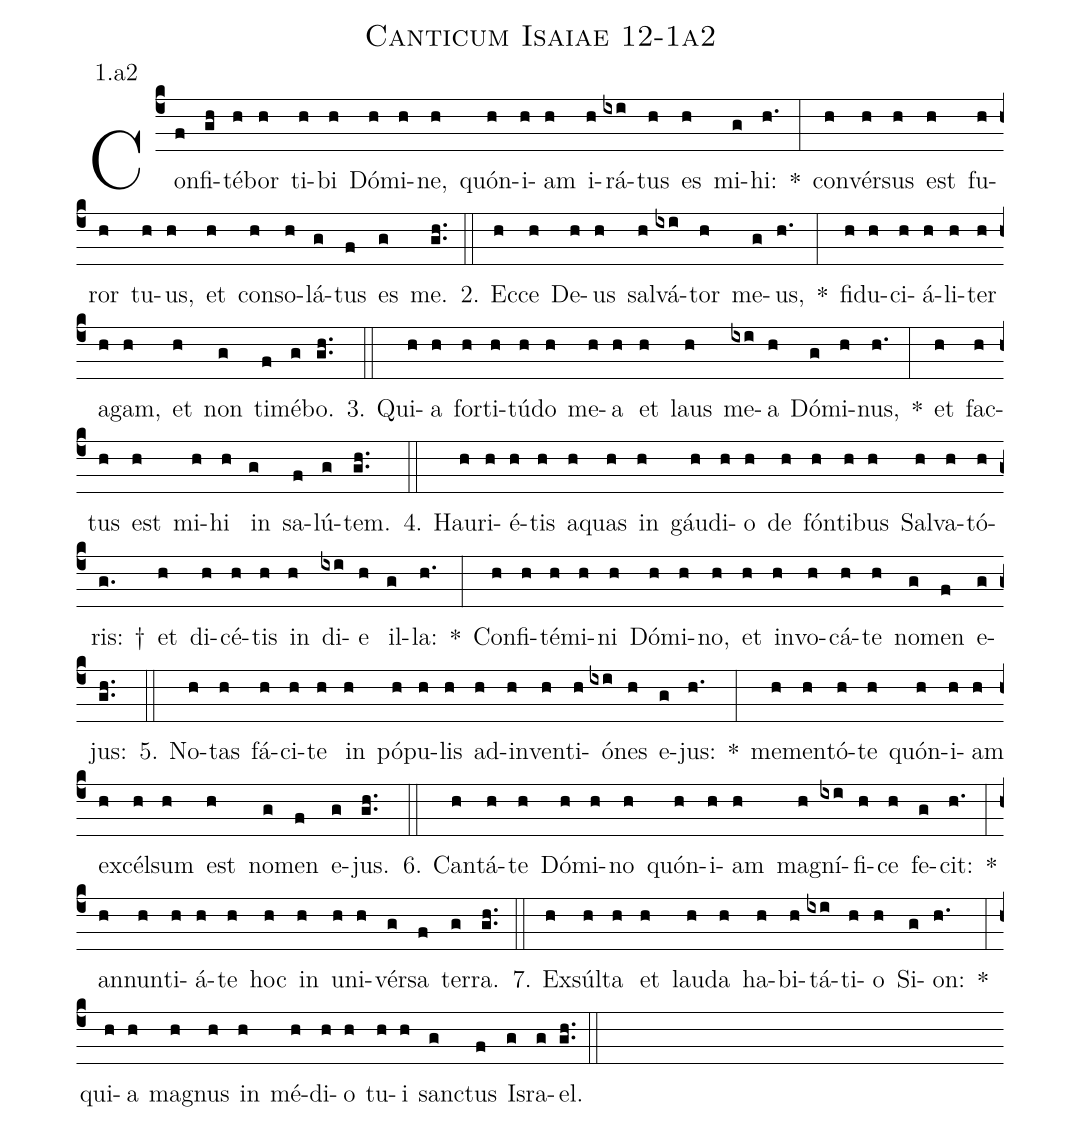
name: Canticum Isaiae 12-1a2;
annotation: 1.a2;
%%
(c4)Con(f)fi(gh)té(h)bor(h) ti(h)bi(h) Dó(h)mi(h)ne,(h) quón(h)i(h)am(h) i(h)rá(ixi)tus(h) es(h) mi(g)hi:(h.) *(:) con(h)vér(h)sus(h) est(h) fu(h)ror(h) tu(h)us,(h) et(h) con(h)so(h)lá(g)tus(f) es(g) me.(gh..) (::)
2. Ec(h)ce(h) De(h)us(h) sal(h)vá(ixi)tor(h) me(g)us,(h.) *(:) fi(h)du(h)ci(h)á(h)li(h)ter(h) a(h)gam,(h) et(h) non(g) ti(f)mé(g)bo.(gh..) (::)
3. Qui(h)a(h) for(h)ti(h)tú(h)do(h) me(h)a(h) et(h) laus(h) me(ixi)a(h) Dó(g)mi(h)nus,(h.) *(:) et(h) fac(h)tus(h) est(h) mi(h)hi(h) in(g) sa(f)lú(g)tem.(gh..) (::)
4. Hau(h)ri(h)é(h)tis(h) a(h)quas(h) in(h) gáu(h)di(h)o(h) de(h) fón(h)ti(h)bus(h) Sal(h)va(h)tó(h)ris: †(g.) et(h) di(h)cé(h)tis(h) in(h) di(ixi)e(h) il(g)la:(h.) *(:) Con(h)fi(h)té(h)mi(h)ni(h) Dó(h)mi(h)no,(h) et(h) in(h)vo(h)cá(h)te(h) no(g)men(f) e(g)jus:(gh..) (::)
5. No(h)tas(h) fá(h)ci(h)te(h) in(h) pó(h)pu(h)lis(h) ad(h)in(h)ven(h)ti(h)ó(ixi)nes(h) e(g)jus:(h.) *(:) me(h)men(h)tó(h)te(h) quón(h)i(h)am(h) ex(h)cél(h)sum(h) est(h) no(g)men(f) e(g)jus.(gh..) (::)
6. Can(h)tá(h)te(h) Dó(h)mi(h)no(h) quón(h)i(h)am(h) ma(h)gní(ixi)fi(h)ce(h) fe(g)cit:(h.) *(:) an(h)nun(h)ti(h)á(h)te(h) hoc(h) in(h) u(h)ni(h)vér(g)sa(f) ter(g)ra.(gh..) (::)
7. Ex(h)súl(h)ta(h) et(h) lau(h)da(h) ha(h)bi(h)tá(ixi)ti(h)o(h) Si(g)on:(h.) *(:) qui(h)a(h) ma(h)gnus(h) in(h) mé(h)di(h)o(h) tu(h)i(h) sanc(g)tus(f) Is(g)ra(g)el.(gh..) (::)
